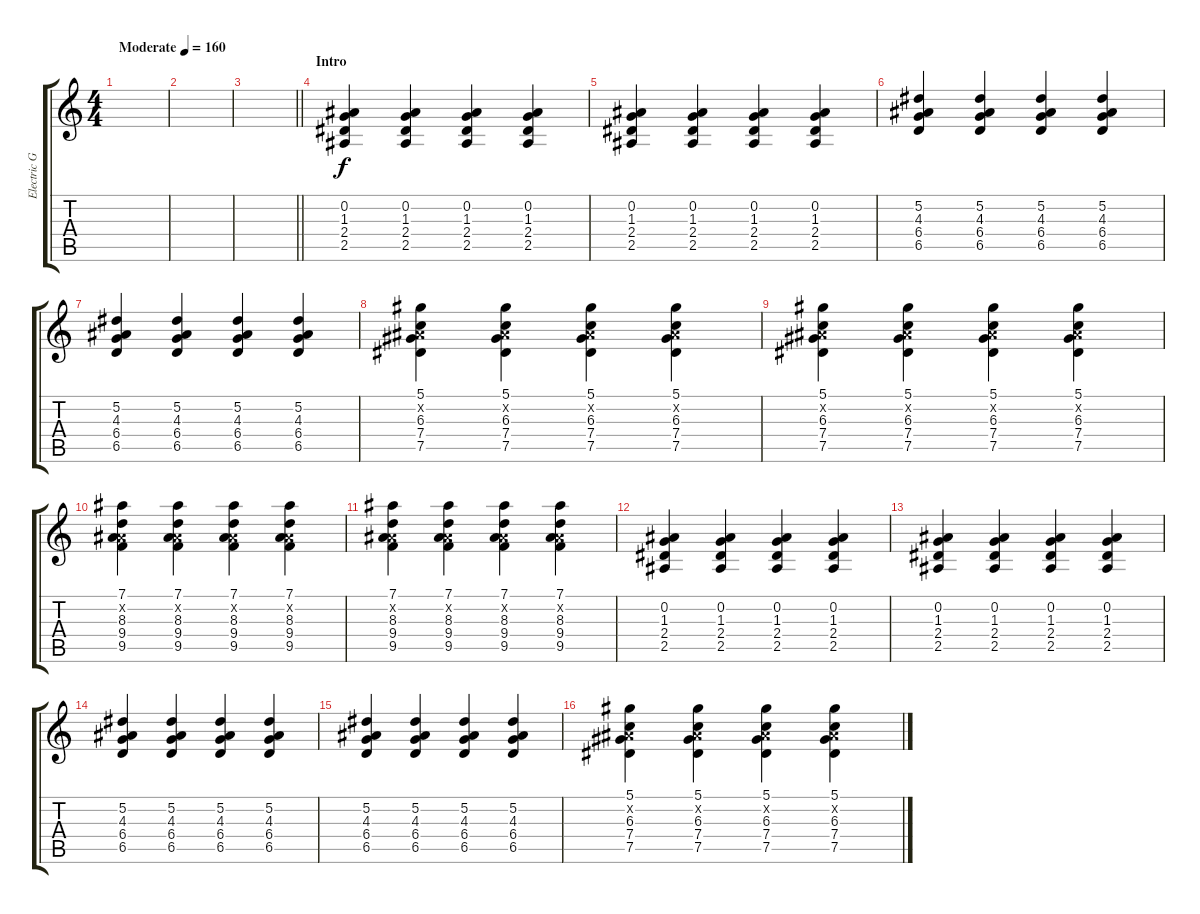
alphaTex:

\track ("Electric Guitar" "Electric G") {instrument electricguitarmuted}
\staff {score tabs}
\tuning (Eb4 Bb3 Gb3 Db3 Ab2 Eb2) {hide}
\ts (4 4)
\tempo (160 "Moderate")
\clef g2
\ks c
|
|
\barLineRight lightlight
|
\section ("" "Intro")
(0.2 1.3 2.4 2.5).4 (0.2 1.3 2.4 2.5).4 (0.2 1.3 2.4 2.5).4 (0.2 1.3 2.4 2.5).4 |
(0.2 1.3 2.4 2.5).4 (0.2 1.3 2.4 2.5).4 (0.2 1.3 2.4 2.5).4 (0.2 1.3 2.4 2.5).4 |
(5.2 4.3 6.4 6.5).4 (5.2 4.3 6.4 6.5).4 (5.2 4.3 6.4 6.5).4 (5.2 4.3 6.4 6.5).4 |
(5.2 4.3 6.4 6.5).4 (5.2 4.3 6.4 6.5).4 (5.2 4.3 6.4 6.5).4 (5.2 4.3 6.4 6.5).4 |
(5.1 0.2{x} 6.3 7.4 7.5).4 (5.1 0.2{x} 6.3 7.4 7.5).4 (5.1 0.2{x} 6.3 7.4 7.5).4 (5.1 0.2{x} 6.3 7.4 7.5).4 |
(5.1 0.2{x} 6.3 7.4 7.5).4 (5.1 0.2{x} 6.3 7.4 7.5).4 (5.1 0.2{x} 6.3 7.4 7.5).4 (5.1 0.2{x} 6.3 7.4 7.5).4 |
(7.1 0.2{x} 8.3 9.4 9.5).4 (7.1 0.2{x} 8.3 9.4 9.5).4 (7.1 0.2{x} 8.3 9.4 9.5).4 (7.1 0.2{x} 8.3 9.4 9.5).4 |
(7.1 0.2{x} 8.3 9.4 9.5).4 (7.1 0.2{x} 8.3 9.4 9.5).4 (7.1 0.2{x} 8.3 9.4 9.5).4 (7.1 0.2{x} 8.3 9.4 9.5).4 |
(0.2 1.3 2.4 2.5).4 (0.2 1.3 2.4 2.5).4 (0.2 1.3 2.4 2.5).4 (0.2 1.3 2.4 2.5).4 |
(0.2 1.3 2.4 2.5).4 (0.2 1.3 2.4 2.5).4 (0.2 1.3 2.4 2.5).4 (0.2 1.3 2.4 2.5).4 |
(5.2 4.3 6.4 6.5).4 (5.2 4.3 6.4 6.5).4 (5.2 4.3 6.4 6.5).4 (5.2 4.3 6.4 6.5).4 |
(5.2 4.3 6.4 6.5).4 (5.2 4.3 6.4 6.5).4 (5.2 4.3 6.4 6.5).4 (5.2 4.3 6.4 6.5).4 |
(5.1 0.2{x} 6.3 7.4 7.5).4 (5.1 0.2{x} 6.3 7.4 7.5).4 (5.1 0.2{x} 6.3 7.4 7.5).4 (5.1 0.2{x} 6.3 7.4 7.5).4
